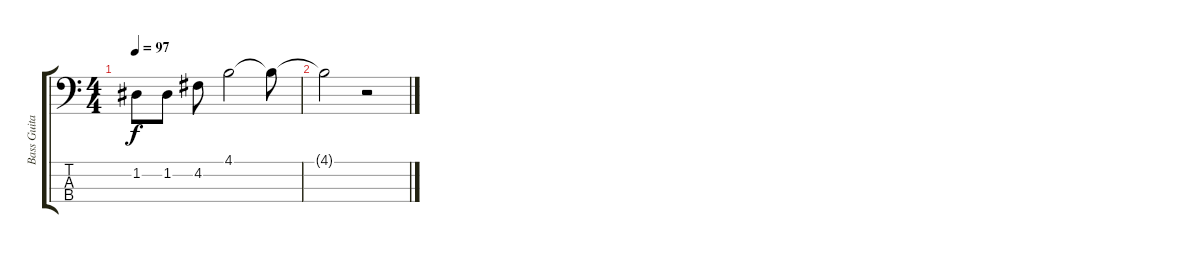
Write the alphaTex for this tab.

\track ("Bass Guitar (Finger)" "Bass Guita") {instrument electricbassfinger}
\staff {score tabs}
\tuning (G2 D2 A1 E1) {hide}
\ts (4 4)
\tempo 97
\clef f4
\ks c
1.2.8{dy f} 1.2.8 4.2.8 4.1.2 4.1{t}.8 |
4.1{t}.2 r.2
